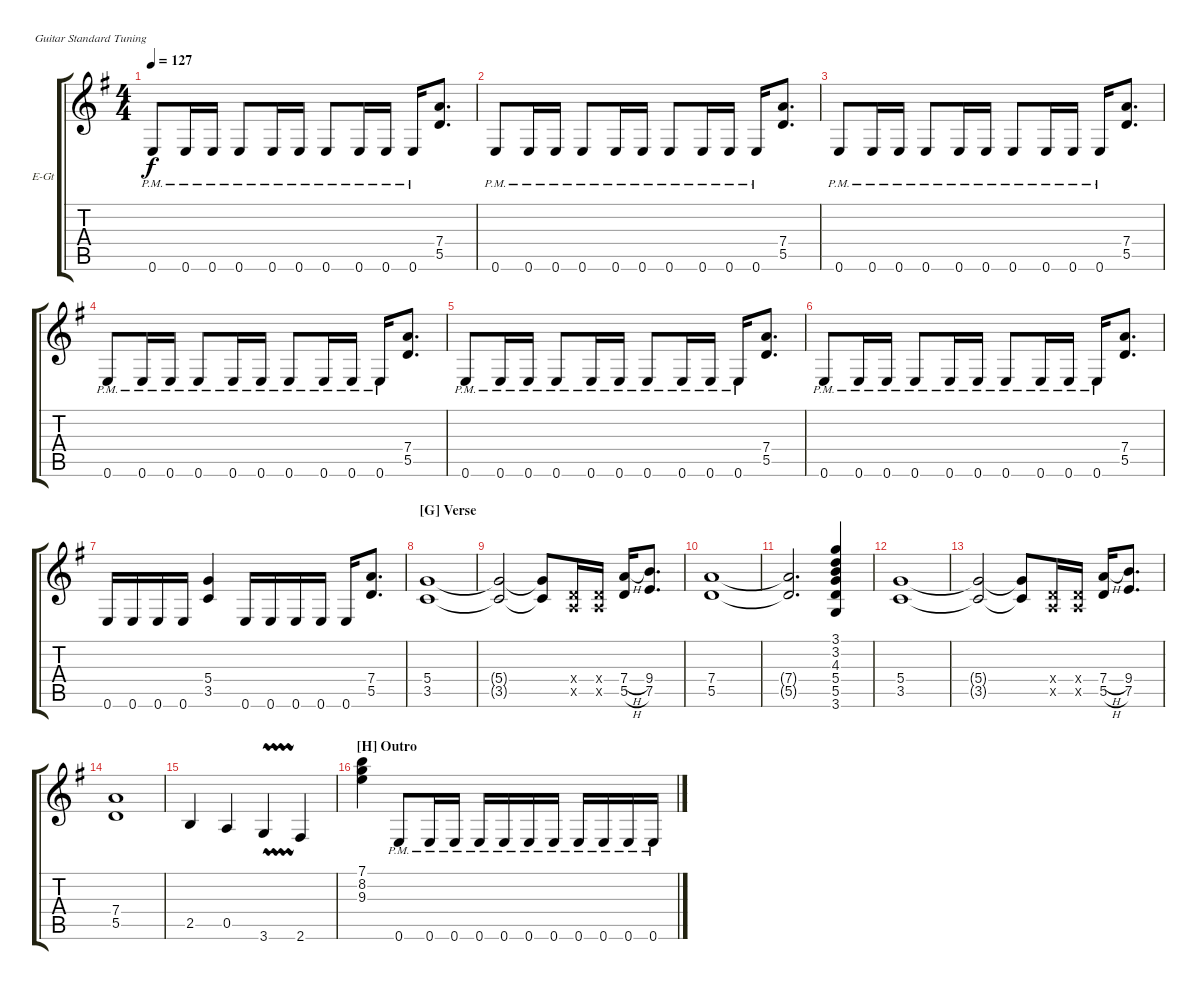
\defaultSystemsLayout 4
\bracketExtendMode groupsimilarinstruments
\firstSystemTrackNameOrientation horizontal
\otherSystemsTrackNameOrientation horizontal
\track ("Guitar 2" "E-Gt") {instrument distortionguitar}
\staff {score tabs}
\tuning (E4 B3 G3 D3 A2 E2)
\ts (4 4)
\tempo 127
\clef g2
\scale
0.944515
\ks g
0.6{pm}.8{dy f} 0.6{pm}.16 0.6{pm}.16 0.6{pm}.8 0.6{pm}.16 0.6{pm}.16 0.6{pm}.8 0.6{pm}.16 0.6{pm}.16 0.6{pm}.16 (5.5 7.4).8{d} |
\scale
1.05549 0.6{pm}.8 0.6{pm}.16 0.6{pm}.16 0.6{pm}.8 0.6{pm}.16 0.6{pm}.16 0.6{pm}.8 0.6{pm}.16 0.6{pm}.16 0.6{pm}.16 (5.5 7.4).8{d} |
\scale
0.944515 0.6{pm}.8 0.6{pm}.16 0.6{pm}.16 0.6{pm}.8 0.6{pm}.16 0.6{pm}.16 0.6{pm}.8 0.6{pm}.16 0.6{pm}.16 0.6{pm}.16 (5.5 7.4).8{d} |
\scale
1.05549 0.6{pm}.8 0.6{pm}.16 0.6{pm}.16 0.6{pm}.8 0.6{pm}.16 0.6{pm}.16 0.6{pm}.8 0.6{pm}.16 0.6{pm}.16 0.6{pm}.16 (5.5 7.4).8{d} |
\scale
0.944515 0.6{pm}.8 0.6{pm}.16 0.6{pm}.16 0.6{pm}.8 0.6{pm}.16 0.6{pm}.16 0.6{pm}.8 0.6{pm}.16 0.6{pm}.16 0.6{pm}.16 (5.5 7.4).8{d} |
\scale
1.05549 0.6{pm}.8 0.6{pm}.16 0.6{pm}.16 0.6{pm}.8 0.6{pm}.16 0.6{pm}.16 0.6{pm}.8 0.6{pm}.16 0.6{pm}.16 0.6{pm}.16 (5.5 7.4).8{d} |
\scale
1.08575 0.6.16 0.6.16 0.6.16 0.6.16 (3.5 5.4).4 0.6.16 0.6.16 0.6.16 0.6.16 0.6.16 (5.5 7.4).8{d} |
\section ("G" "Verse")
\scale
0.91425 (3.5 5.4).1 |
\scale
1.05549 (3.5{t} 5.4{t}).2 (3.5{t} 5.4{t}).8 (0.5{x} 0.4{x}).16 (0.5{x} 0.4{x}).16 (5.5{h} 7.4{h}).16 (7.5 9.4).8{d} |
\scale
0.944515 (5.5 7.4).1 |
\scale
1.05549 (5.5{t} 7.4{t}).2{d} (3.6 5.5 5.4 4.3 3.2 3.1).4 |
\scale
0.944515 (3.5 5.4).1 |
\scale
1.05549 (3.5{t} 5.4{t}).2 (3.5{t} 5.4{t}).8 (0.5{x} 0.4{x}).16 (0.5{x} 0.4{x}).16 (5.5{h} 7.4{h}).16 (7.5 9.4).8{d} |
\scale
0.944515 (5.5 7.4).1 |
\scale
1.05549 2.5.4 0.5.4 3.6{vw}.4 2.6.4 |
\section ("H" "Outro")
\scale
0.944515 (7.1 8.2 9.3).4 0.6{pm}.8 0.6{pm}.16 0.6{pm}.16 0.6{pm}.16 0.6{pm}.16 0.6{pm}.16 0.6{pm}.16 0.6{pm}.16 0.6{pm}.16 0.6{pm}.16 0.6{pm}.16
